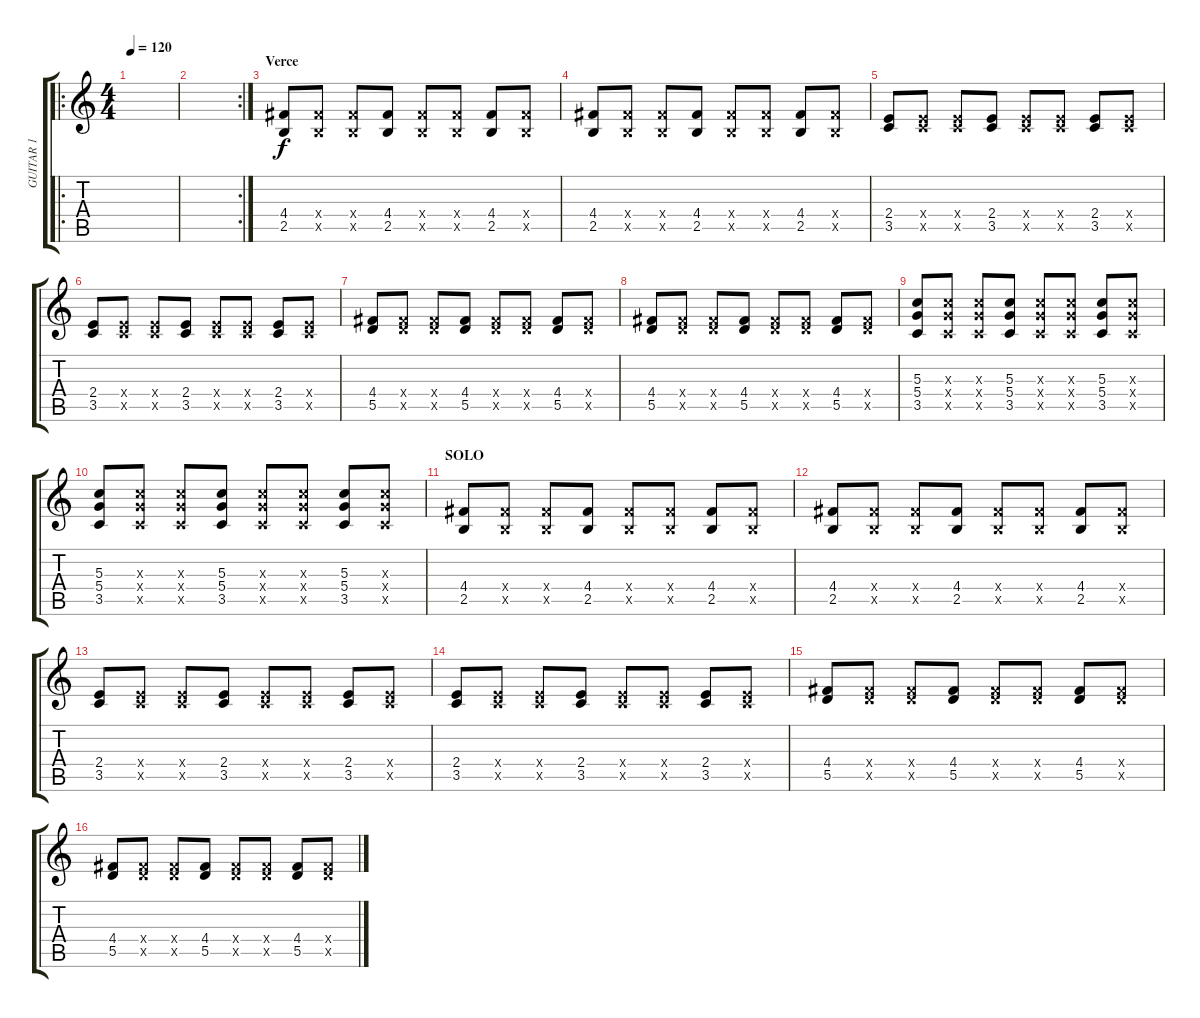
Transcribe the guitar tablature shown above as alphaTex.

\track ("GUITAR 1" "GUITAR 1") {instrument overdrivenguitar}
\staff {score tabs}
\tuning (E4 B3 G3 D3 A2 E2) {hide}
\ro
\ts (4 4)
\tempo 120
\clef g2
\ks c
|
\rc 2
|
\section ("" "Verce")
(4.4 2.5).8 (4.4{x} 2.5{x}).8 (4.4{x} 2.5{x}).8 (4.4 2.5).8 (4.4{x} 2.5{x}).8 (4.4{x} 2.5{x}).8 (4.4 2.5).8 (4.4{x} 2.5{x}).8 |
(4.4 2.5).8 (4.4{x} 2.5{x}).8 (4.4{x} 2.5{x}).8 (4.4 2.5).8 (4.4{x} 2.5{x}).8 (4.4{x} 2.5{x}).8 (4.4 2.5).8 (4.4{x} 2.5{x}).8 |
(2.4 3.5).8 (2.4{x} 3.5{x}).8 (2.4{x} 3.5{x}).8 (2.4 3.5).8 (2.4{x} 3.5{x}).8 (2.4{x} 3.5{x}).8 (2.4 3.5).8 (2.4{x} 3.5{x}).8 |
(2.4 3.5).8 (2.4{x} 3.5{x}).8 (2.4{x} 3.5{x}).8 (2.4 3.5).8 (2.4{x} 3.5{x}).8 (2.4{x} 3.5{x}).8 (2.4 3.5).8 (2.4{x} 3.5{x}).8 |
(4.4 5.5).8 (4.4{x} 5.5{x}).8 (4.4{x} 5.5{x}).8 (4.4 5.5).8 (4.4{x} 5.5{x}).8 (4.4{x} 5.5{x}).8 (4.4 5.5).8 (4.4{x} 5.5{x}).8 |
(4.4 5.5).8 (4.4{x} 5.5{x}).8 (4.4{x} 5.5{x}).8 (4.4 5.5).8 (4.4{x} 5.5{x}).8 (4.4{x} 5.5{x}).8 (4.4 5.5).8 (4.4{x} 5.5{x}).8 |
(5.3 5.4 3.5).8 (5.3{x} 5.4{x} 3.5{x}).8 (5.3{x} 5.4{x} 3.5{x}).8 (5.3 5.4 3.5).8 (5.3{x} 5.4{x} 3.5{x}).8 (5.3{x} 5.4{x} 3.5{x}).8 (5.3 5.4 3.5).8 (5.3{x} 5.4{x} 3.5{x}).8 |
(5.3 5.4 3.5).8 (5.3{x} 5.4{x} 3.5{x}).8 (5.3{x} 5.4{x} 3.5{x}).8 (5.3 5.4 3.5).8 (5.3{x} 5.4{x} 3.5{x}).8 (5.3{x} 5.4{x} 3.5{x}).8 (5.3 5.4 3.5).8 (5.3{x} 5.4{x} 3.5{x}).8 |
\section ("" "SOLO")
(4.4 2.5).8 (4.4{x} 2.5{x}).8 (4.4{x} 2.5{x}).8 (4.4 2.5).8 (4.4{x} 2.5{x}).8 (4.4{x} 2.5{x}).8 (4.4 2.5).8 (4.4{x} 2.5{x}).8 |
(4.4 2.5).8 (4.4{x} 2.5{x}).8 (4.4{x} 2.5{x}).8 (4.4 2.5).8 (4.4{x} 2.5{x}).8 (4.4{x} 2.5{x}).8 (4.4 2.5).8 (4.4{x} 2.5{x}).8 |
(2.4 3.5).8 (2.4{x} 3.5{x}).8 (2.4{x} 3.5{x}).8 (2.4 3.5).8 (2.4{x} 3.5{x}).8 (2.4{x} 3.5{x}).8 (2.4 3.5).8 (2.4{x} 3.5{x}).8 |
(2.4 3.5).8 (2.4{x} 3.5{x}).8 (2.4{x} 3.5{x}).8 (2.4 3.5).8 (2.4{x} 3.5{x}).8 (2.4{x} 3.5{x}).8 (2.4 3.5).8 (2.4{x} 3.5{x}).8 |
(4.4 5.5).8 (4.4{x} 5.5{x}).8 (4.4{x} 5.5{x}).8 (4.4 5.5).8 (4.4{x} 5.5{x}).8 (4.4{x} 5.5{x}).8 (4.4 5.5).8 (4.4{x} 5.5{x}).8 |
(4.4 5.5).8 (4.4{x} 5.5{x}).8 (4.4{x} 5.5{x}).8 (4.4 5.5).8 (4.4{x} 5.5{x}).8 (4.4{x} 5.5{x}).8 (4.4 5.5).8 (4.4{x} 5.5{x}).8
